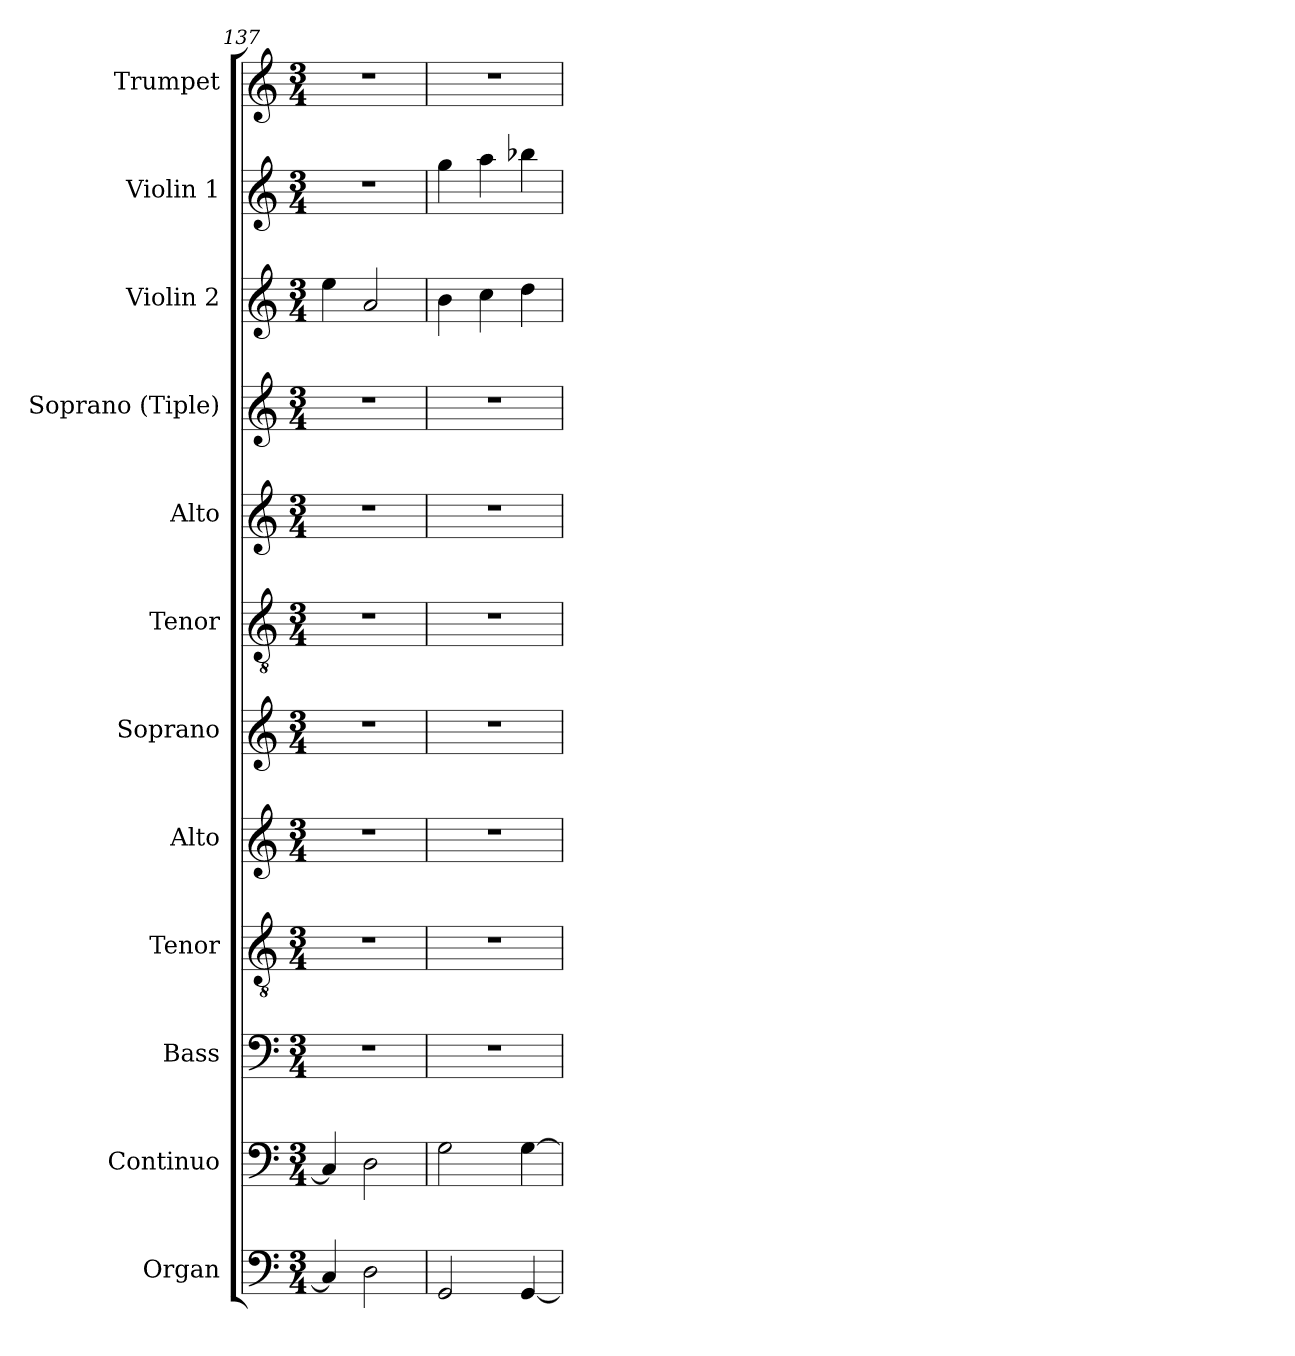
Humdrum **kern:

**kern	**kern	**kern	**kern	**kern	**kern	**kern	**kern	**kern	**kern	**kern	**kern
*part12	*part11	*part10	*part9	*part8	*part7	*part6	*part5	*part4	*part3	*part2	*part1
*staff12	*staff11	*staff10	*staff9	*staff8	*staff7	*staff6	*staff5	*staff4	*staff3	*staff2	*staff1
*I"Organ	*I"Continuo	*I"Bass	*I"Tenor	*I"Alto	*I"Soprano	*I"Tenor	*I"Alto	*I"Soprano (Tiple)	*I"Violin 2	*I"Violin 1	*I"Trumpet
*I'Org.	*I'Cont.	*I'B.	*I'T.	*I'A.	*I'S.	*I'T.	*I'A.	*I'S.	*I'Vln. 2	*I'Vln. 1	*I'Tpt.
!!LO:LB:g=z
*clefF4	*clefF4	*clefF4	*clefGv2	*clefG2	*clefG2	*clefGv2	*clefG2	*clefG2	*clefG2	*clefG2	*clefG2
*	*	*	*ITrd7c12	*	*	*ITrd7c12	*	*	*	*	*
*k[]	*k[]	*k[]	*k[]	*k[]	*k[]	*k[]	*k[]	*k[]	*k[]	*k[]	*k[]
*C:	*C:	*C:	*C:	*C:	*C:	*C:	*C:	*C:	*C:	*C:	*C:
*M3/4	*M3/4	*M3/4	*M3/4	*M3/4	*M3/4	*M3/4	*M3/4	*M3/4	*M3/4	*M3/4	*M3/4
=137	=137	=137	=137	=137	=137	=137	=137	=137	=137	=137	=137
!	!	!LO:N:vis=1	!LO:N:vis=1	!LO:N:vis=1	!LO:N:vis=1	!LO:N:vis=1	!LO:N:vis=1	!LO:N:vis=1	!	!LO:N:vis=1	!LO:N:vis=1
4Ci/]	4Ci/]	2.r	2.r	2.r	2.r	2.r	2.r	2.r	4eei\	2.r	2.r
2Di\	2Di\	.	.	.	.	.	.	.	2ai/	.	.
=138	=138	=138	=138	=138	=138	=138	=138	=138	=138	=138	=138
!	!	!LO:N:vis=1	!LO:N:vis=1	!LO:N:vis=1	!LO:N:vis=1	!LO:N:vis=1	!LO:N:vis=1	!LO:N:vis=1	!	!	!LO:N:vis=1
2GGi/	2Gi\	2.r	2.r	2.r	2.r	2.r	2.r	2.r	4bi\	4ggi\	2.r
.	.	.	.	.	.	.	.	.	4cci\	4aai\	.
[4GGi/	[4Gi\	.	.	.	.	.	.	.	4ddi\	4bb-Xi\	.
=	=	=	=	=	=	=	=	=	=	=	=
*-	*-	*-	*-	*-	*-	*-	*-	*-	*-	*-	*-
